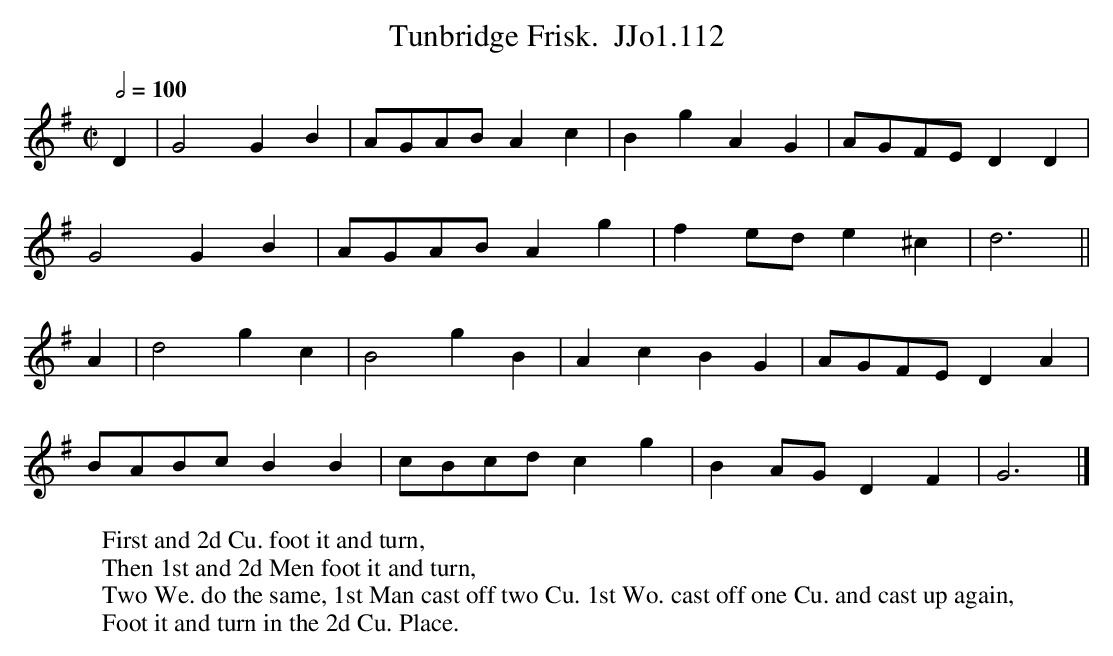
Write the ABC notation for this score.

X:1
T:Tunbridge Frisk.  JJo1.112
M:C|
L:1/8
Q:1/2=100
K:G
D2 | G4 G2B2 | AGAB A2c2 | B2g2 A2G2 | AGFE D2D2 |
G4 G2B2 | AGAB A2g2 | f2ed e2^c2 | d6 ||
A2 |d4 g2c2 | B4 g2B2 | A2c2 B2G2 | AGFE D2A2 |
BABc B2B2 | cBcd c2g2 | B2AG D2F2 | G6 |]
W:First and 2d Cu. foot it and turn,
W:Then 1st and 2d Men foot it and turn,
W:Two We. do the same, 1st Man cast off two Cu. 1st Wo. cast off one Cu. and cast up again,
W:Foot it and turn in the 2d Cu. Place.
